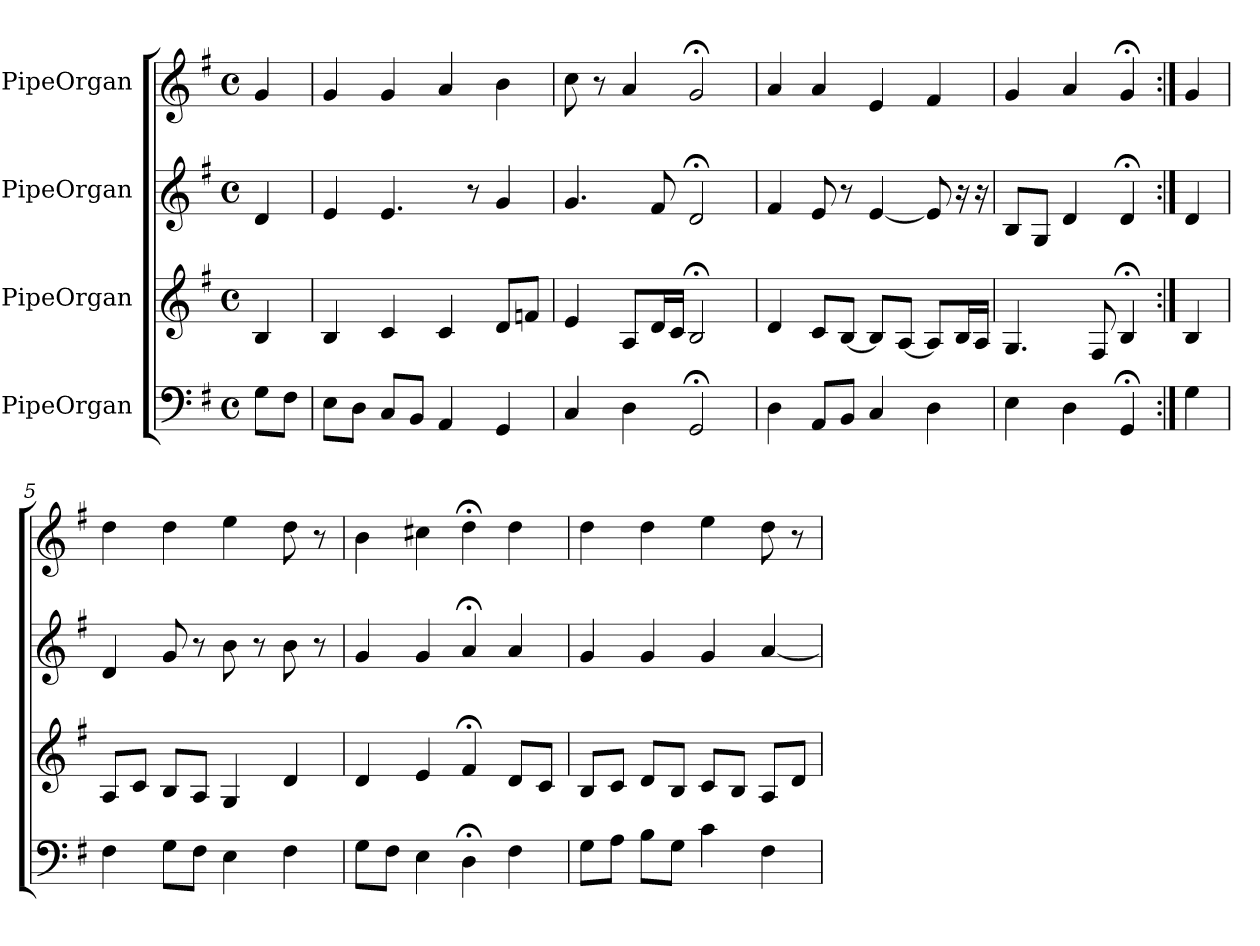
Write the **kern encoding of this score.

**kern	**kern	**kern	**kern
*part4	*part3	*part2	*part1
*staff4	*staff3	*staff2	*staff1
*I"PipeOrgan	*I"PipeOrgan	*I"PipeOrgan	*I"PipeOrgan
*k[f#]	*k[f#]	*k[f#]	*k[f#]
*G:	*G:	*G:	*G:
*M4/4	*M4/4	*M4/4	*M4/4
*met(c)	*met(c)	*met(c)	*met(c)
*MM60	*MM60	*MM60	*MM60
=	=	=	=
8GL	4B	4d	4g
8F#J	.	.	.
=1	=1	=1	=1
8EL	4B	4e	4g
8DJ	.	.	.
8CL	4c	4.e	4g
8BBJ	.	.	.
4AA	4c	.	4a
.	.	8r	.
4GG	8dL	4g	4b
.	8fnJ	.	.
=2	=2	=2	=2
4C	4e	4.g	8cc
.	.	.	8r
4D	8AL	.	4a
.	16dL	8f#	.
.	16cJJ	.	.
2GG;<	2B;<	2d;<	2g;<
=3	=3	=3	=3
4D	4d	4f#	4a
8AAL	8cL	8e	4a
8BBJ	[8BJ	8r	.
4C	8BL]	[4e	4e
.	[8AJ	.	.
4D	8AL]	8e]	4f#
.	16BL	16r	.
.	16AJJ	16r	.
=4	=4	=4	=4
4E	4.G	8BL	4g
.	.	8GJ	.
4D	.	4d	4a
.	8F#	.	.
4GG;<	4B;<	4d;<	4g;<
=:|!	=:|!	=:|!	=:|!
4G	4B	4d	4g
=5	=5	=5	=5
4F#	8AL	4d	4dd
.	8cJ	.	.
8GL	8BL	8g	4dd
8F#J	8AJ	8r	.
4E	4G	8b	4ee
.	.	8r	.
4F#	4d	8b	8dd
.	.	8r	8r
=6	=6	=6	=6
8GL	4d	4g	4b
8F#J	.	.	.
4E	4e	4g	4cc#X
4D;<	4f#;<	4a;<	4dd;<
4F#	8dL	4a	4dd
.	8cJ	.	.
=7	=7	=7	=7
8GL	8BL	4g	4dd
8AJ	8cJ	.	.
8BL	8dL	4g	4dd
8GJ	8BJ	.	.
4c	8cL	4g	4ee
.	8BJ	.	.
4F#	8AL	[4a	8dd
.	8dJ	.	8r
=	=	=	=
*-	*-	*-	*-
